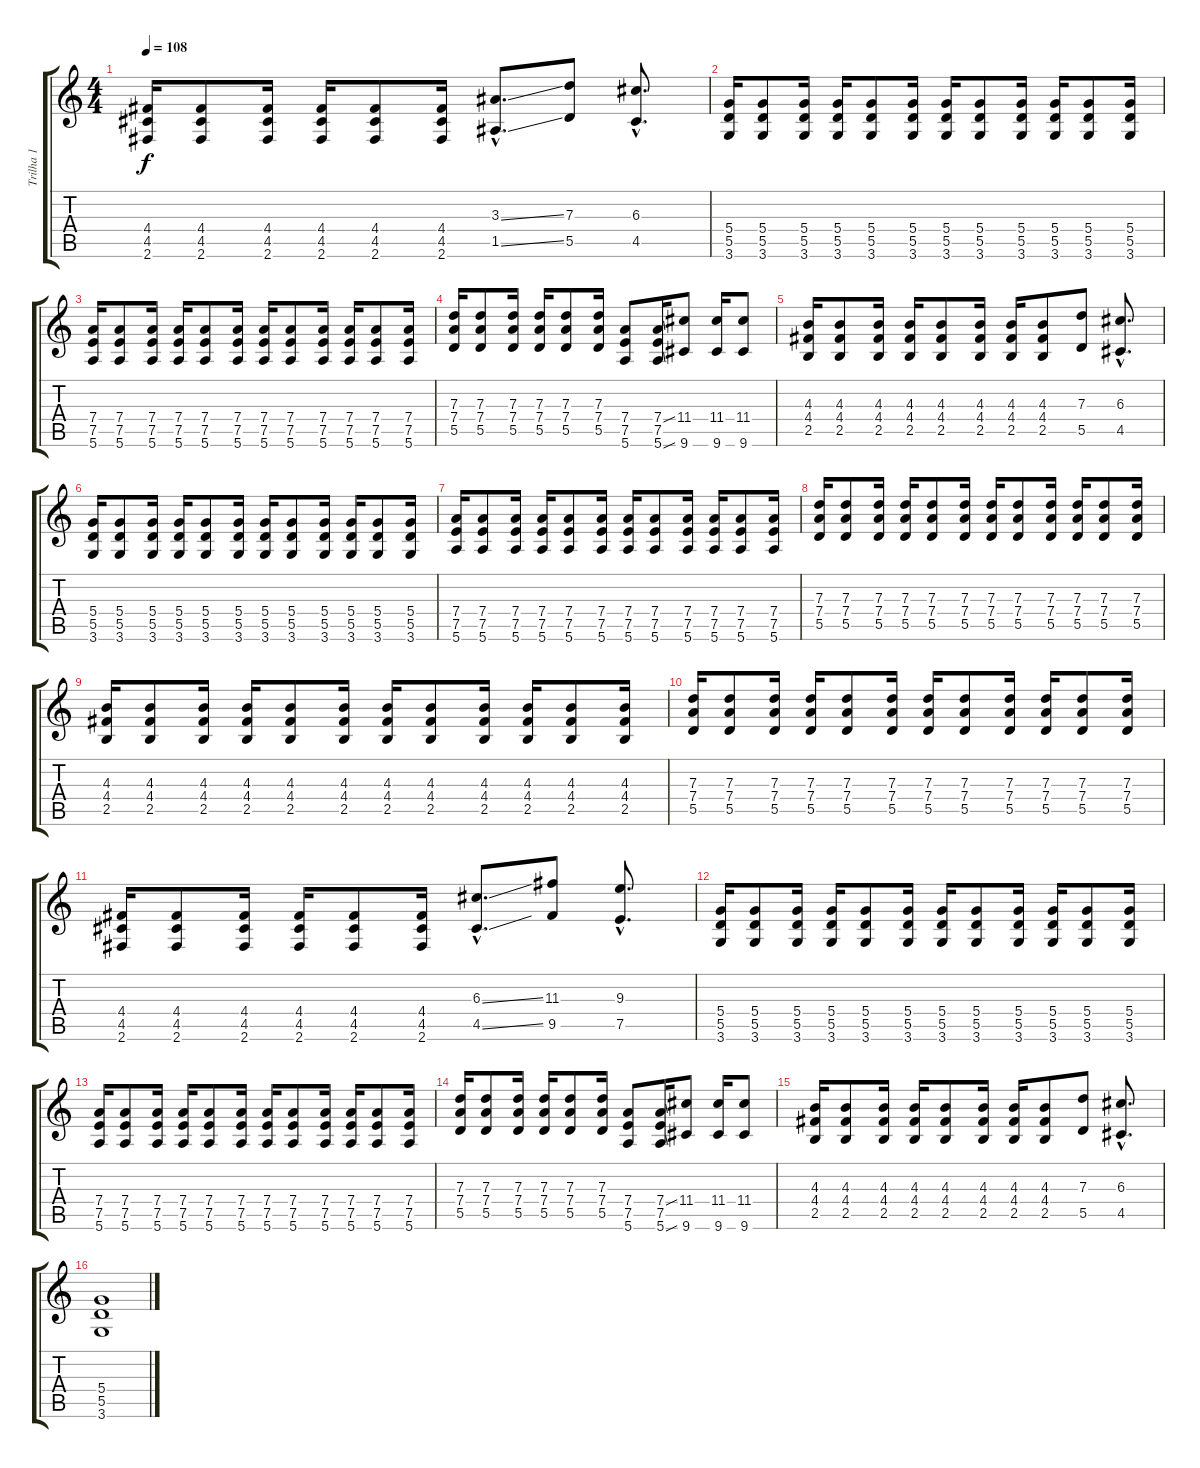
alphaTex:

\track ("Trilha 1" "Trilha 1") {instrument overdrivenguitar}
\staff {score tabs}
\tuning (E4 B3 G3 D3 A2 E2) {hide}
\ts (4 4)
\tempo 108
\clef g2
\ks c
(4.4 4.5 2.6).16{dy f} (4.4 4.5 2.6).8 (4.4 4.5 2.6).16 (4.4 4.5 2.6).16 (4.4 4.5 2.6).8 (4.4 4.5 2.6).16 (3.3{ss hac} 1.5{ss hac}).8{d} (7.3 5.5).8 (6.3{hac} 4.5{hac}).8{d} |
(5.4 5.5 3.6).16 (5.4 5.5 3.6).8 (5.4 5.5 3.6).16 (5.4 5.5 3.6).16 (5.4 5.5 3.6).8 (5.4 5.5 3.6).16 (5.4 5.5 3.6).16 (5.4 5.5 3.6).8 (5.4 5.5 3.6).16 (5.4 5.5 3.6).16 (5.4 5.5 3.6).8 (5.4 5.5 3.6).16 |
(7.4 7.5 5.6).16 (7.4 7.5 5.6).8 (7.4 7.5 5.6).16 (7.4 7.5 5.6).16 (7.4 7.5 5.6).8 (7.4 7.5 5.6).16 (7.4 7.5 5.6).16 (7.4 7.5 5.6).8 (7.4 7.5 5.6).16 (7.4 7.5 5.6).16 (7.4 7.5 5.6).8 (7.4 7.5 5.6).16 |
(7.3 7.4 5.5).16 (7.3 7.4 5.5).8 (7.3 7.4 5.5).16 (7.3 7.4 5.5).16 (7.3 7.4 5.5).8 (7.3 7.4 5.5).16 (7.4 7.5 5.6).8 (7.4{ss} 7.5 5.6{ss}).16 (11.4 9.6).8 (11.4 9.6).16 (11.4 9.6).8 |
(4.3 4.4 2.5).16 (4.3 4.4 2.5).8 (4.3 4.4 2.5).16 (4.3 4.4 2.5).16 (4.3 4.4 2.5).8 (4.3 4.4 2.5).16 (4.3 4.4 2.5).16 (4.3 4.4 2.5).8 (7.3 5.5).8 (6.3{hac} 4.5{hac}).8{d} |
(5.4 5.5 3.6).16 (5.4 5.5 3.6).8 (5.4 5.5 3.6).16 (5.4 5.5 3.6).16 (5.4 5.5 3.6).8 (5.4 5.5 3.6).16 (5.4 5.5 3.6).16 (5.4 5.5 3.6).8 (5.4 5.5 3.6).16 (5.4 5.5 3.6).16 (5.4 5.5 3.6).8 (5.4 5.5 3.6).16 |
(7.4 7.5 5.6).16 (7.4 7.5 5.6).8 (7.4 7.5 5.6).16 (7.4 7.5 5.6).16 (7.4 7.5 5.6).8 (7.4 7.5 5.6).16 (7.4 7.5 5.6).16 (7.4 7.5 5.6).8 (7.4 7.5 5.6).16 (7.4 7.5 5.6).16 (7.4 7.5 5.6).8 (7.4 7.5 5.6).16 |
(7.3 7.4 5.5).16 (7.3 7.4 5.5).8 (7.3 7.4 5.5).16 (7.3 7.4 5.5).16 (7.3 7.4 5.5).8 (7.3 7.4 5.5).16 (7.3 7.4 5.5).16 (7.3 7.4 5.5).8 (7.3 7.4 5.5).16 (7.3 7.4 5.5).16 (7.3 7.4 5.5).8 (7.3 7.4 5.5).16 |
(4.3 4.4 2.5).16 (4.3 4.4 2.5).8 (4.3 4.4 2.5).16 (4.3 4.4 2.5).16 (4.3 4.4 2.5).8 (4.3 4.4 2.5).16 (4.3 4.4 2.5).16 (4.3 4.4 2.5).8 (4.3 4.4 2.5).16 (4.3 4.4 2.5).16 (4.3 4.4 2.5).8 (4.3 4.4 2.5).16 |
(7.3 7.4 5.5).16 (7.3 7.4 5.5).8 (7.3 7.4 5.5).16 (7.3 7.4 5.5).16 (7.3 7.4 5.5).8 (7.3 7.4 5.5).16 (7.3 7.4 5.5).16 (7.3 7.4 5.5).8 (7.3 7.4 5.5).16 (7.3 7.4 5.5).16 (7.3 7.4 5.5).8 (7.3 7.4 5.5).16 |
(4.4 4.5 2.6).16 (4.4 4.5 2.6).8 (4.4 4.5 2.6).16 (4.4 4.5 2.6).16 (4.4 4.5 2.6).8 (4.4 4.5 2.6).16 (6.3{ss hac} 4.5{ss hac}).8{d} (11.3 9.5).8 (9.3{hac} 7.5{hac}).8{d} |
(5.4 5.5 3.6).16 (5.4 5.5 3.6).8 (5.4 5.5 3.6).16 (5.4 5.5 3.6).16 (5.4 5.5 3.6).8 (5.4 5.5 3.6).16 (5.4 5.5 3.6).16 (5.4 5.5 3.6).8 (5.4 5.5 3.6).16 (5.4 5.5 3.6).16 (5.4 5.5 3.6).8 (5.4 5.5 3.6).16 |
(7.4 7.5 5.6).16 (7.4 7.5 5.6).8 (7.4 7.5 5.6).16 (7.4 7.5 5.6).16 (7.4 7.5 5.6).8 (7.4 7.5 5.6).16 (7.4 7.5 5.6).16 (7.4 7.5 5.6).8 (7.4 7.5 5.6).16 (7.4 7.5 5.6).16 (7.4 7.5 5.6).8 (7.4 7.5 5.6).16 |
(7.3 7.4 5.5).16 (7.3 7.4 5.5).8 (7.3 7.4 5.5).16 (7.3 7.4 5.5).16 (7.3 7.4 5.5).8 (7.3 7.4 5.5).16 (7.4 7.5 5.6).8 (7.4{ss} 7.5 5.6{ss}).16 (11.4 9.6).8 (11.4 9.6).16 (11.4 9.6).8 |
(4.3 4.4 2.5).16 (4.3 4.4 2.5).8 (4.3 4.4 2.5).16 (4.3 4.4 2.5).16 (4.3 4.4 2.5).8 (4.3 4.4 2.5).16 (4.3 4.4 2.5).16 (4.3 4.4 2.5).8 (7.3 5.5).8 (6.3{hac} 4.5{hac}).8{d} |
(5.4 5.5 3.6).1
